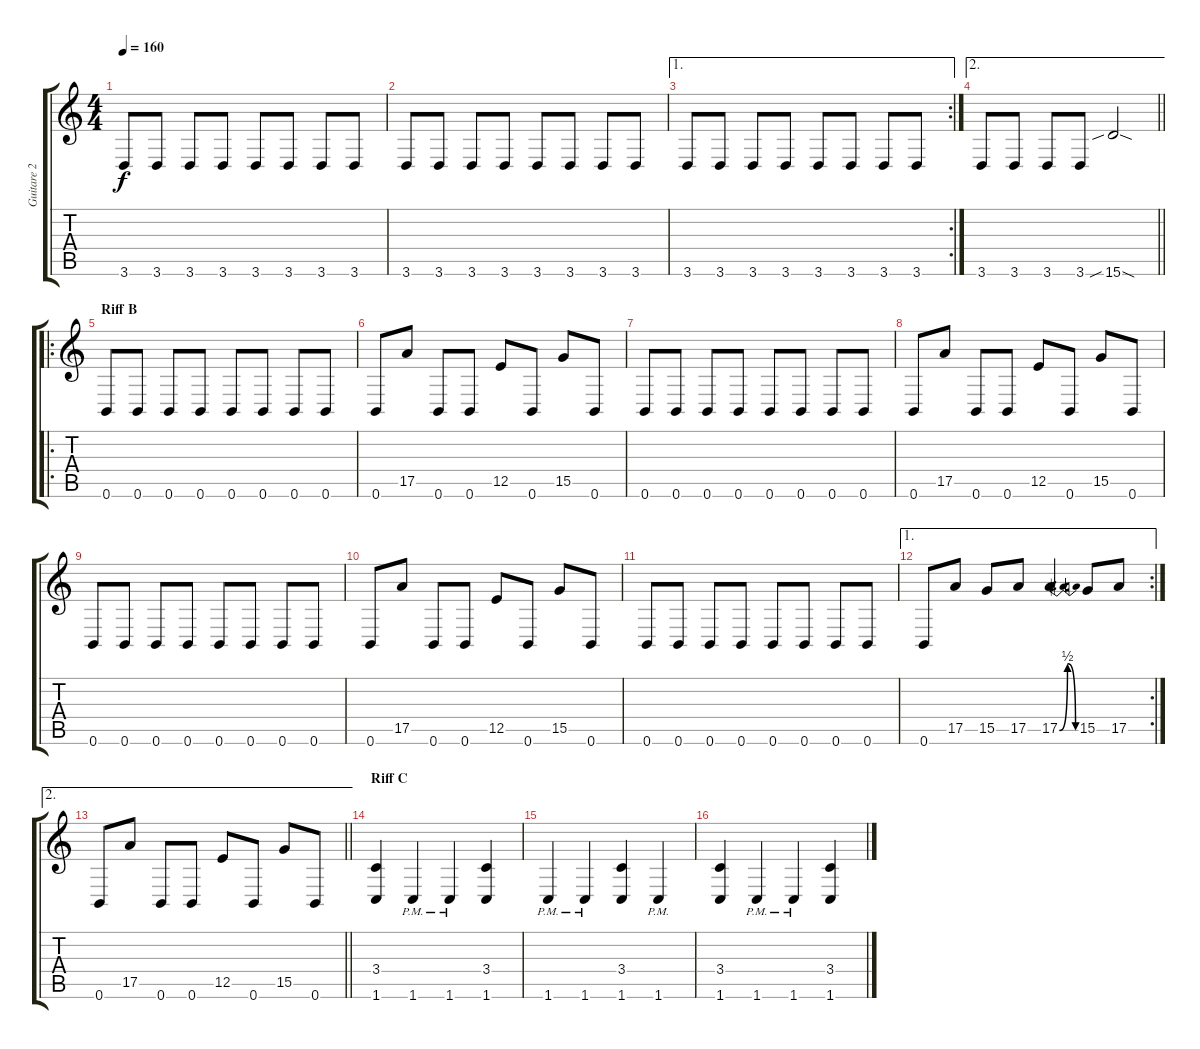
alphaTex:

\track ("Guitare 2" "Guitare 2") {instrument distortionguitar}
\staff {score tabs}
\tuning (B3 Gb3 D3 A2 E2 B1) {hide}
\ts (4 4)
\tempo 160
\clef g2
\ks c
3.6.8{dy f} 3.6.8 3.6.8 3.6.8 3.6.8 3.6.8 3.6.8 3.6.8 |
3.6.8 3.6.8 3.6.8 3.6.8 3.6.8 3.6.8 3.6.8 3.6.8 |
\ae 1
\rc 2
3.6.8 3.6.8 3.6.8 3.6.8 3.6.8 3.6.8 3.6.8 3.6.8 |
\ae 2
\barLineRight lightlight
3.6.8 3.6.8 3.6.8 3.6.8 15.6{sib sod}.2 |
\ro
\section ("" "Riff B")
0.6.8 0.6.8 0.6.8 0.6.8 0.6.8 0.6.8 0.6.8 0.6.8 |
0.6.8 17.5.8 0.6.8 0.6.8 12.5.8 0.6.8 15.5.8 0.6.8 |
0.6.8 0.6.8 0.6.8 0.6.8 0.6.8 0.6.8 0.6.8 0.6.8 |
0.6.8 17.5.8 0.6.8 0.6.8 12.5.8 0.6.8 15.5.8 0.6.8 |
0.6.8 0.6.8 0.6.8 0.6.8 0.6.8 0.6.8 0.6.8 0.6.8 |
0.6.8 17.5.8 0.6.8 0.6.8 12.5.8 0.6.8 15.5.8 0.6.8 |
0.6.8 0.6.8 0.6.8 0.6.8 0.6.8 0.6.8 0.6.8 0.6.8 |
\ae 1
\rc 2
0.6.8 17.5.8 15.5.8 17.5.8 17.5{be (bendrelease 0 0 30 2 30 2 60 0)}.4 15.5.8 17.5.8 |
\ae 2
\barLineRight lightlight
0.6.8 17.5.8 0.6.8 0.6.8 12.5.8 0.6.8 15.5.8 0.6.8 |
\section ("" "Riff C")
(3.4 1.6).4 1.6{pm}.4 1.6{pm}.4 (3.4 1.6).4 |
1.6{pm}.4 1.6{pm}.4 (3.4 1.6).4 1.6{pm}.4 |
(3.4 1.6).4 1.6{pm}.4 1.6{pm}.4 (3.4 1.6).4
